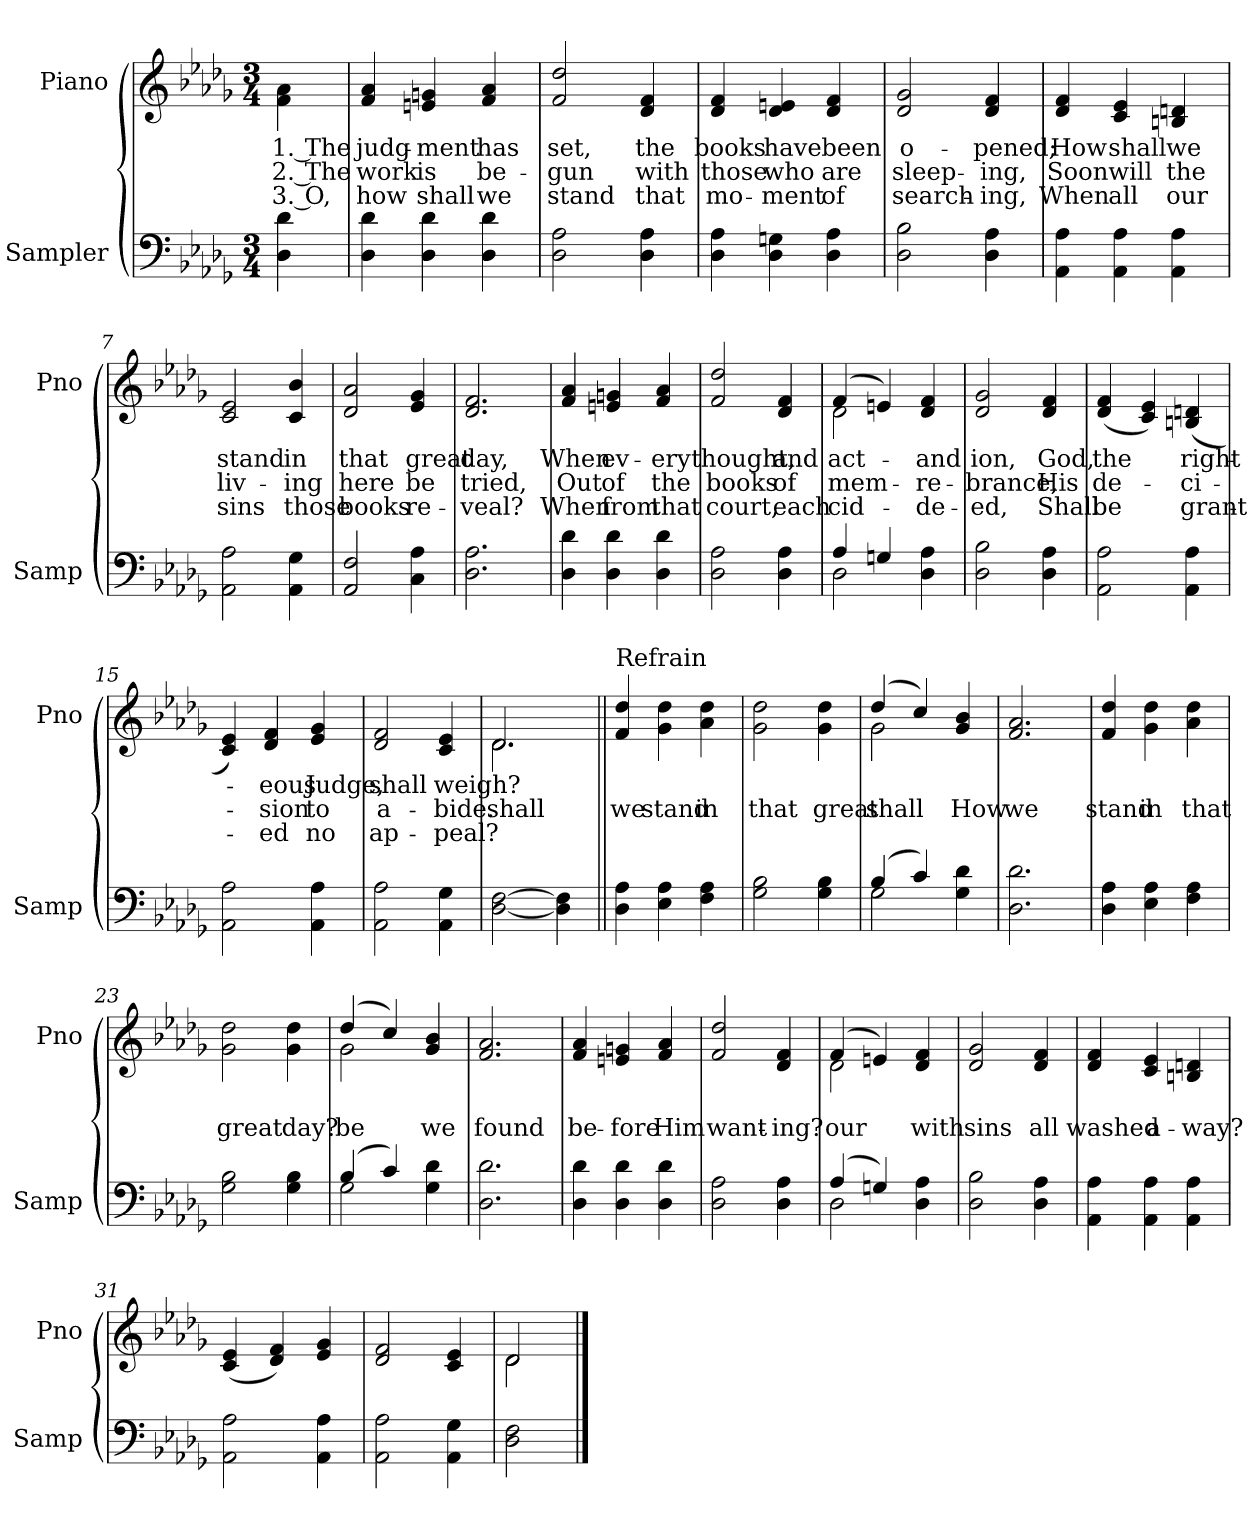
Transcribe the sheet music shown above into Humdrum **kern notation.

**kern	**kern	**text	**text	**text
*part2	*part1	*part1	*part1	*part1
*staff2	*staff1	*staff1	*staff1	*staff1
*I"Sampler	*I"Piano	*	*	*
*I'Samp	*I'Pno	*	*	*
*clefF4	*clefG2	*	*	*
*k[b-e-a-d-g-]	*k[b-e-a-d-g-]	*	*	*
*D-:	*D-:	*	*	*
*M3/4	*M3/4	*	*	*
=1	=1	=1	=1	=1
4D- 4d-	4f\ 4a-\	1. The	2. The	3. O,
=2	=2	=2	=2	=2
4D- 4d-	4f 4a-	judg-	work	how
4D- 4d-	4en 4gn	-ment	is	shall
4D- 4d-	4f 4a-	has	be-	we
=3	=3	=3	=3	=3
2D- 2A-	2f 2dd-	set,	-gun	stand
4D- 4A-	4d- 4f	the	with	that
=4	=4	=4	=4	=4
4D- 4A-	4d- 4f	books	those	mo-
4D- 4Gn	4d- 4en	have	who	-ment
4D- 4A-	4d- 4f	been	are	of
=5	=5	=5	=5	=5
2D- 2B-	2d- 2g-	o-	sleep-	search-
4D- 4A-	4d- 4f	-pened;	-ing,	-ing,
=6	=6	=6	=6	=6
4AA- 4A-	4d- 4f	How	Soon	When
4AA- 4A-	4c 4e-	shall	will	all
4AA- 4A-	4Bn 4dn	we	the	our
=7	=7	=7	=7	=7
2AA- 2A-	2c 2e-	stand	liv-	sins
4AA- 4G-	4c 4b-	in	-ing	those
=8	=8	=8	=8	=8
2AA- 2F	2d- 2a-	that	here	books
4C 4A-	4e- 4g-	great	be	re-
=9	=9	=9	=9	=9
2.D-\ 2.A-\	2.d-/ 2.f/	day,	tried,	-veal?
=10	=10	=10	=10	=10
4D- 4d-	4f 4a-	When	Out	When
4D- 4d-	4en 4gn	ev-	of	from
4D- 4d-	4f 4a-	-ery	the	that
=11	=11	=11	=11	=11
2D- 2A-	2f 2dd-	thought,	books	court,
4D- 4A-	4d- 4f	and	of	each
=12	=12	=12	=12	=12
*^	*^	*	*	*
4A-/	2D-	(4f/	2d-	act-	-mem-	-cid-
4Gn/	.	4en/)	.	.	.	.
4D- 4A-	4ryy	4d- 4f	4ryy	and	re-	de-
*v	*v	*	*	*	*	*
*	*v	*v	*	*	*
=13	=13	=13	=13	=13
2D- 2B-	2d- 2g-	-ion,	-brance,	-ed,
4D- 4A-	4d- 4f	God,	His	Shall
=14	=14	=14	=14	=14
2AA- 2A-	(4d- 4f	the	de-	be
.	4c 4e-)	.	.	.
4AA- 4A-	(4Bn 4dn	right-	-ci-	grant-
=15	=15	=15	=15	=15
2AA- 2A-	4c 4e-)	.	.	.
.	4d- 4f	-eous	-sion	-ed
4AA- 4A-	4e- 4g-	Judge,	to	no
=16	=16	=16	=16	=16
2AA- 2A-	2d- 2f	shall	a-	ap-
4AA- 4G-	4c 4e-	weigh?	-bide.	-peal?
=17	=17	=17	=17	=17
*	*^	*	*	*
[2D-\ [2F\	2.d-/	2.d-	.	shall	.
4D-] 4F]	.	.	.	.	.
*	*v	*v	*	*	*
=18||	=18||	=18||	=18||	=18||
!	!LO:TX:t=Refrain	!	!	!
4D- 4A-	4f 4dd-	.	we	.
4E- 4A-	4g- 4dd-	.	stand	.
4F 4A-	4a- 4dd-	.	in	.
=19	=19	=19	=19	=19
2G- 2B-	2g- 2dd-	.	that	.
4G- 4B-	4g- 4dd-	.	great	.
=20	=20	=20	=20	=20
*^	*^	*	*	*
(4B-/	2G-	(4dd-/	2g-	.	shall	.
4c/)	.	4cc/)	.	.	.	.
4G- 4d-	4ryy	4g- 4b-	4ryy	.	How	.
*v	*v	*	*	*	*	*
*	*v	*v	*	*	*
=21	=21	=21	=21	=21
2.D- 2.d-	2.f 2.a-	.	we	.
=22	=22	=22	=22	=22
4D- 4A-	4f 4dd-	.	stand	.
4E- 4A-	4g- 4dd-	.	in	.
4F 4A-	4a- 4dd-	.	that	.
=23	=23	=23	=23	=23
2G- 2B-	2g- 2dd-	.	great	.
4G- 4B-	4g- 4dd-	.	day?	.
=24	=24	=24	=24	=24
*^	*^	*	*	*
(4B-/	2G-	(4dd-/	2g-	.	be	.
4c/)	.	4cc/)	.	.	.	.
4G- 4d-	4ryy	4g- 4b-	4ryy	.	we	.
*v	*v	*	*	*	*	*
*	*v	*v	*	*	*
=25	=25	=25	=25	=25
2.D- 2.d-	2.f 2.a-	.	found	.
=26	=26	=26	=26	=26
4D- 4d-	4f 4a-	.	be-	.
4D- 4d-	4en 4gn	.	-fore	.
4D- 4d-	4f 4a-	.	Him	.
=27	=27	=27	=27	=27
2D- 2A-	2f 2dd-	.	want-	.
4D- 4A-	4d- 4f	.	-ing?	.
=28	=28	=28	=28	=28
*^	*^	*	*	*
(4A-/	2D-	(4f/	2d-	.	our	.
4Gn/)	.	4en/)	.	.	.	.
4D- 4A-	4ryy	4d- 4f	4ryy	.	with	.
*v	*v	*	*	*	*	*
*	*v	*v	*	*	*
=29	=29	=29	=29	=29
2D- 2B-	2d- 2g-	.	sins	.
4D- 4A-	4d- 4f	.	all	.
=30	=30	=30	=30	=30
4AA- 4A-	4d- 4f	.	washed	.
4AA- 4A-	4c 4e-	.	a-	.
4AA- 4A-	4Bn 4dn	.	-way?	.
=31	=31	=31	=31	=31
2AA- 2A-	(4c 4e-	.	.	.
.	4d- 4f)	.	.	.
4AA- 4A-	4e- 4g-	.	.	.
=32	=32	=32	=32	=32
2AA- 2A-	2d- 2f	.	.	.
4AA- 4G-	4c 4e-	.	.	.
=33	=33	=33	=33	=33
*	*^	*	*	*
2D-\ 2F\	2d-/	2d-	.	.	.
*	*v	*v	*	*	*
==	==	==	==	==
*-	*-	*-	*-	*-
